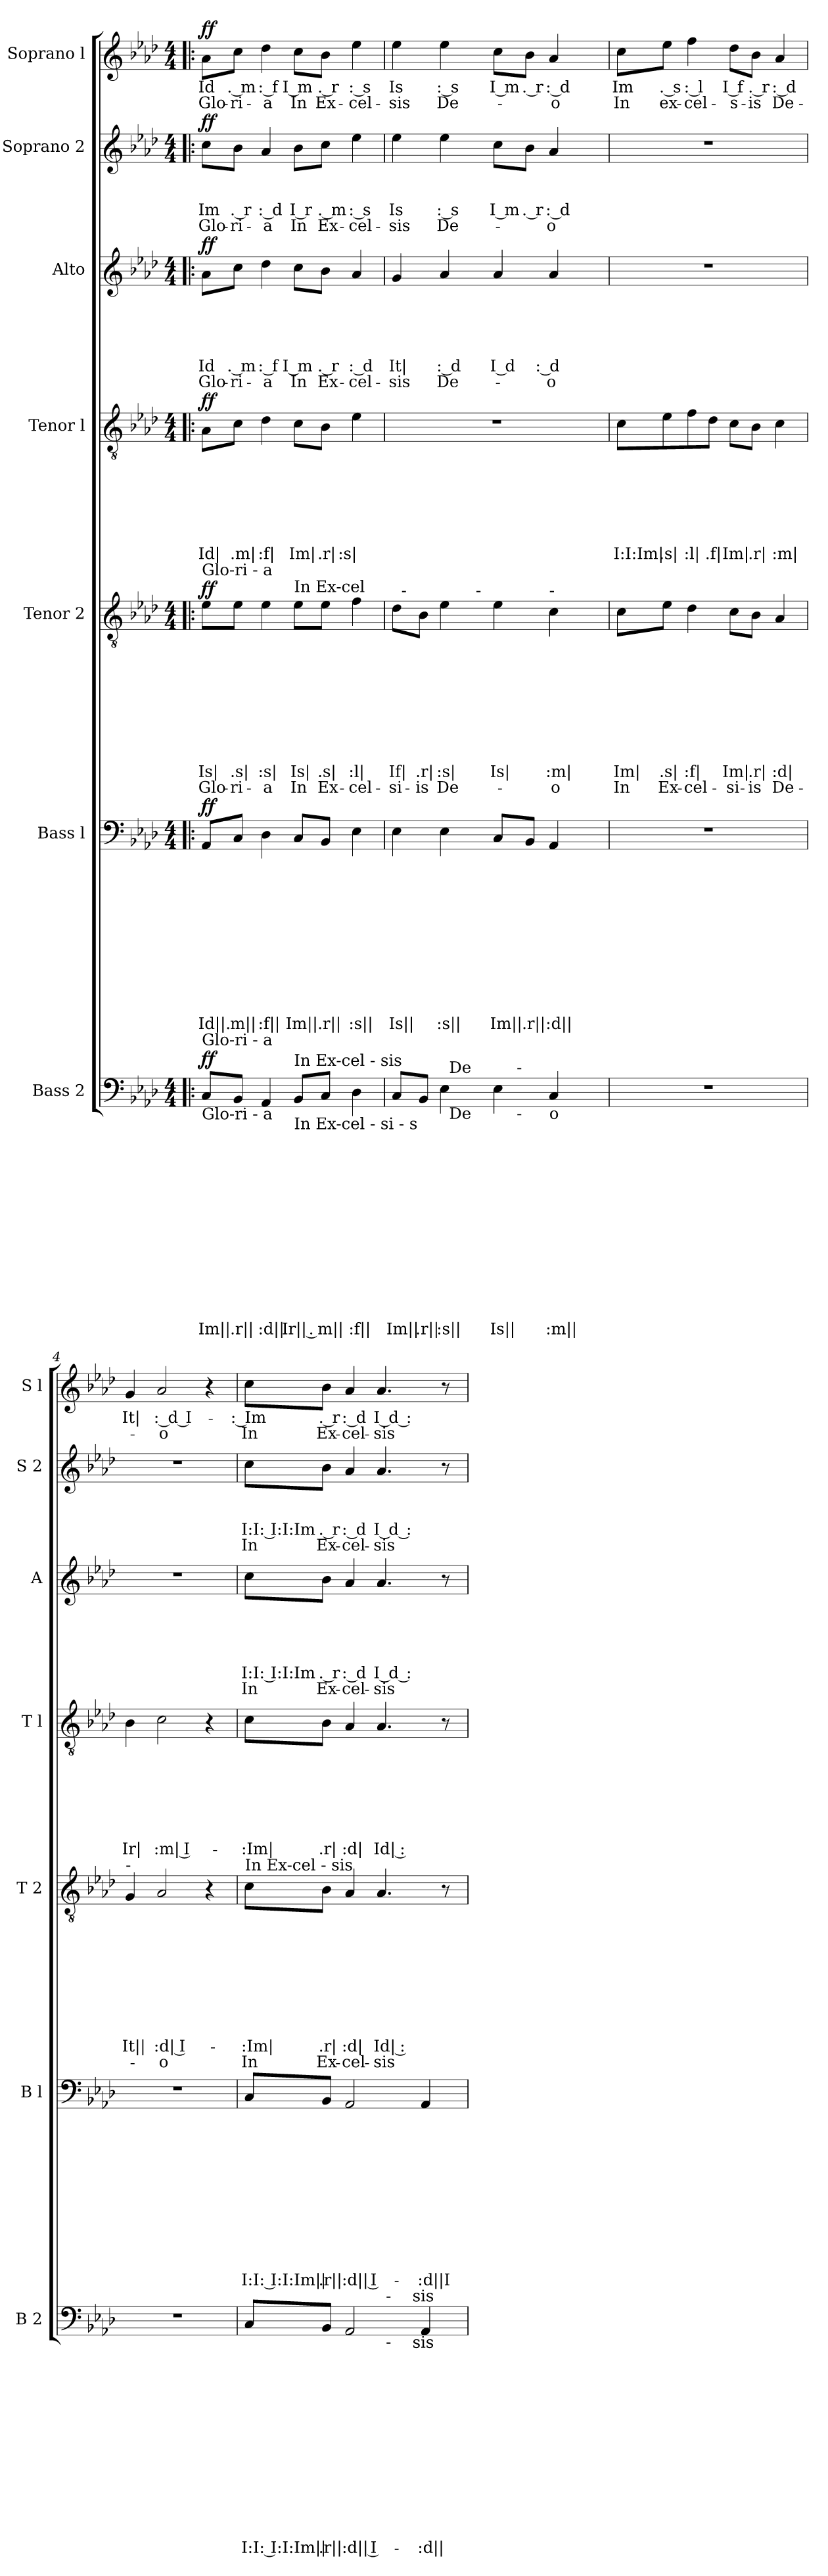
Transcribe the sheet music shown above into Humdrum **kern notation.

**kern	**text	**text	**text	**text	**text	**text	**text	**text	**text	**text	**text	**text	**text	**dynam	**kern	**text	**text	**text	**text	**text	**text	**text	**text	**text	**text	**text	**dynam	**kern	**text	**text	**text	**text	**text	**text	**text	**text	**text	**text	**dynam	**kern	**text	**text	**text	**text	**text	**text	**text	**dynam	**kern	**text	**text	**text	**text	**text	**text	**dynam	**kern	**text	**text	**text	**text	**dynam	**kern	**text	**text	**dynam
*part7	*part7	*part7	*part7	*part7	*part7	*part7	*part7	*part7	*part7	*part7	*part7	*part7	*part7	*part7	*part6	*part6	*part6	*part6	*part6	*part6	*part6	*part6	*part6	*part6	*part6	*part6	*part6	*part5	*part5	*part5	*part5	*part5	*part5	*part5	*part5	*part5	*part5	*part5	*part5	*part4	*part4	*part4	*part4	*part4	*part4	*part4	*part4	*part4	*part3	*part3	*part3	*part3	*part3	*part3	*part3	*part3	*part2	*part2	*part2	*part2	*part2	*part2	*part1	*part1	*part1	*part1
*staff7	*staff7	*staff7	*staff7	*staff7	*staff7	*staff7	*staff7	*staff7	*staff7	*staff7	*staff7	*staff7	*staff7	*staff7	*staff6	*staff6	*staff6	*staff6	*staff6	*staff6	*staff6	*staff6	*staff6	*staff6	*staff6	*staff6	*staff6	*staff5	*staff5	*staff5	*staff5	*staff5	*staff5	*staff5	*staff5	*staff5	*staff5	*staff5	*staff5	*staff4	*staff4	*staff4	*staff4	*staff4	*staff4	*staff4	*staff4	*staff4	*staff3	*staff3	*staff3	*staff3	*staff3	*staff3	*staff3	*staff3	*staff2	*staff2	*staff2	*staff2	*staff2	*staff2	*staff1	*staff1	*staff1	*staff1
*I"Bass 2	*	*	*	*	*	*	*	*	*	*	*	*	*	*	*I"Bass l	*	*	*	*	*	*	*	*	*	*	*	*	*I"Tenor 2	*	*	*	*	*	*	*	*	*	*	*	*I"Tenor l	*	*	*	*	*	*	*	*	*I"Alto	*	*	*	*	*	*	*	*I"Soprano 2	*	*	*	*	*	*I"Soprano l	*	*	*
*I'B 2	*	*	*	*	*	*	*	*	*	*	*	*	*	*	*I'B l	*	*	*	*	*	*	*	*	*	*	*	*	*I'T 2	*	*	*	*	*	*	*	*	*	*	*	*I'T l	*	*	*	*	*	*	*	*	*I'A	*	*	*	*	*	*	*	*I'S 2	*	*	*	*	*	*I'S l	*	*	*
*clefF4	*	*	*	*	*	*	*	*	*	*	*	*	*	*	*clefF4	*	*	*	*	*	*	*	*	*	*	*	*	*clefGv2	*	*	*	*	*	*	*	*	*	*	*	*clefGv2	*	*	*	*	*	*	*	*	*clefG2	*	*	*	*	*	*	*	*clefG2	*	*	*	*	*	*clefG2	*	*	*
*k[b-e-a-d-]	*	*	*	*	*	*	*	*	*	*	*	*	*	*	*k[b-e-a-d-]	*	*	*	*	*	*	*	*	*	*	*	*	*k[b-e-a-d-]	*	*	*	*	*	*	*	*	*	*	*	*k[b-e-a-d-]	*	*	*	*	*	*	*	*	*k[b-e-a-d-]	*	*	*	*	*	*	*	*k[b-e-a-d-]	*	*	*	*	*	*k[b-e-a-d-]	*	*	*
*A-:	*	*	*	*	*	*	*	*	*	*	*	*	*	*	*A-:	*	*	*	*	*	*	*	*	*	*	*	*	*A-:	*	*	*	*	*	*	*	*	*	*	*	*A-:	*	*	*	*	*	*	*	*	*A-:	*	*	*	*	*	*	*	*A-:	*	*	*	*	*	*A-:	*	*	*
*M4/4	*	*	*	*	*	*	*	*	*	*	*	*	*	*	*M4/4	*	*	*	*	*	*	*	*	*	*	*	*	*M4/4	*	*	*	*	*	*	*	*	*	*	*	*M4/4	*	*	*	*	*	*	*	*	*M4/4	*	*	*	*	*	*	*	*M4/4	*	*	*	*	*	*M4/4	*	*	*
=1!|:	=1!|:	=1!|:	=1!|:	=1!|:	=1!|:	=1!|:	=1!|:	=1!|:	=1!|:	=1!|:	=1!|:	=1!|:	=1!|:	=1!|:	=1!|:	=1!|:	=1!|:	=1!|:	=1!|:	=1!|:	=1!|:	=1!|:	=1!|:	=1!|:	=1!|:	=1!|:	=1!|:	=1!|:	=1!|:	=1!|:	=1!|:	=1!|:	=1!|:	=1!|:	=1!|:	=1!|:	=1!|:	=1!|:	=1!|:	=1!|:	=1!|:	=1!|:	=1!|:	=1!|:	=1!|:	=1!|:	=1!|:	=1!|:	=1!|:	=1!|:	=1!|:	=1!|:	=1!|:	=1!|:	=1!|:	=1!|:	=1!|:	=1!|:	=1!|:	=1!|:	=1!|:	=1!|:	=1!|:	=1!|:	=1!|:	=1!|:
!	!	!	!	!	!	!	!	!	!	!	!	!	!	!	!	!	!	!	!	!	!	!	!	!	!	!	!	!LO:TX:a:t=Glo-ri - a	!	!	!	!	!	!	!	!	!	!	!	!	!	!	!	!	!	!	!	!	!	!	!	!	!	!	!	!	!	!	!	!	!	!	!	!	!	!
!LO:TX:b:t=Glo-ri - a	!	!	!	!	!	!	!	!	!	!	!	!	!	!	!	!	!	!	!	!	!	!	!	!	!	!	!	!	!	!	!	!	!	!	!	!	!	!	!	!	!	!	!	!	!	!	!	!	!	!	!	!	!	!	!	!	!	!	!	!	!	!	!	!	!	!
!LO:TX:a:t=Glo-ri - a	!	!	!	!	!	!	!	!	!	!	!	!	!	!	!	!	!	!	!	!	!	!	!	!	!	!	!	!	!	!	!	!	!	!	!	!	!	!	!	!	!	!	!	!	!	!	!	!	!	!	!	!	!	!	!	!	!	!	!	!	!	!	!	!	!	!
!	!	!	!	!	!	!	!	!	!	!	!	!	!LO:LY:b:rj	!LO:DY:a	!	!	!	!	!	!	!	!	!	!	!	!LO:LY:b:rj	!LO:DY:a	!	!	!	!	!	!	!	!	!	!LO:LY:b:rj	!LO:LY:b:rj	!LO:DY:a	!	!	!	!	!	!	!	!LO:LY:b:rj	!LO:DY:a	!	!	!	!	!	!LO:LY:b:rj	!LO:LY:b:rj	!LO:DY:a	!	!	!	!LO:LY:b:rj	!LO:LY:b:rj	!LO:DY:a	!	!LO:LY:b:rj	!LO:LY:b:rj	!LO:DY:a
8C/L	.	.	.	.	.	.	.	.	.	.	.	.	Im||	ff	8AA-/L	.	.	.	.	.	.	.	.	.	.	Id||.	ff	8e-\L	.	.	.	.	.	.	.	.	Is|	Glo-	ff	8A-\L	.	.	.	.	.	.	Id|	ff	8a-\L	.	.	.	.	Id	Glo-	ff	8cc\L	.	.	Im	Glo-	ff	8a-\L	Id	Glo-	ff
!	!	!	!	!	!	!	!	!	!	!	!	!	!LO:LY:b:rj	!	!	!	!	!	!	!	!	!	!	!	!	!LO:LY:b	!	!	!	!	!	!	!	!	!	!	!LO:LY:b:rj	!LO:LY:b:rj	!	!	!	!	!	!	!	!	!LO:LY:b:rj	!	!	!	!	!	!	!LO:LY:b:rj	!LO:LY:b:rj	!	!	!	!	!LO:LY:b:rj	!LO:LY:b:rj	!	!	!LO:LY:b:rj	!LO:LY:b:rj	!
8BB-/J	.	.	.	.	.	.	.	.	.	.	.	.	.r||	.	8C/J	.	.	.	.	.	.	.	.	.	.	m||	.	8e-\J	.	.	.	.	.	.	.	.	.s|	-ri-	.	8c\J	.	.	.	.	.	.	.m|	.	8cc\J	.	.	.	.	. m	-ri-	.	8b-\J	.	.	. r	-ri-	.	8cc\J	. m	-ri-	.
!	!	!	!	!	!	!	!	!	!	!	!	!	!LO:LY:b:rj	!	!	!	!	!	!	!	!	!	!	!	!	!LO:LY:b:rj	!	!	!	!	!	!	!	!	!	!	!LO:LY:b:rj	!LO:LY:b:rj	!	!	!	!	!	!	!	!	!LO:LY:b:rj	!	!	!	!	!	!	!LO:LY:b:rj	!LO:LY:b:rj	!	!	!	!	!LO:LY:b:rj	!LO:LY:b:rj	!	!	!LO:LY:b:rj	!LO:LY:b:rj	!
4AA-/	.	.	.	.	.	.	.	.	.	.	.	.	:d||	.	4D-\	.	.	.	.	.	.	.	.	.	.	:f||	.	4e-\	.	.	.	.	.	.	.	.	:s|	-a	.	4d-\	.	.	.	.	.	.	:f|	.	4dd-\	.	.	.	.	: f	-a	.	4a-/	.	.	: d	-a	.	4dd-\	: f	-a	.
!	!	!	!	!	!	!	!	!	!	!	!	!	!	!	!	!	!	!	!	!	!	!	!	!	!	!	!	!LO:TX:a:t=In Ex-cel	!	!	!	!	!	!	!	!	!	!	!	!	!	!	!	!	!	!	!	!	!	!	!	!	!	!	!	!	!	!	!	!	!	!	!	!	!	!
!LO:TX:b:t=In Ex-cel - si - s	!	!	!	!	!	!	!	!	!	!	!	!	!	!	!	!	!	!	!	!	!	!	!	!	!	!	!	!	!	!	!	!	!	!	!	!	!	!	!	!	!	!	!	!	!	!	!	!	!	!	!	!	!	!	!	!	!	!	!	!	!	!	!	!	!	!
!LO:TX:a:t=In Ex-cel - sis	!	!	!	!	!	!	!	!	!	!	!	!	!	!	!	!	!	!	!	!	!	!	!	!	!	!	!	!	!	!	!	!	!	!	!	!	!	!	!	!	!	!	!	!	!	!	!	!	!	!	!	!	!	!	!	!	!	!	!	!	!	!	!	!	!	!
!	!	!	!	!	!	!	!	!	!	!	!	!	!LO:LY:b:rj	!	!	!	!	!	!	!	!	!	!	!	!	!LO:LY:b:rj	!	!	!	!	!	!	!	!	!	!	!LO:LY:b:rj	!LO:LY:b:rj	!	!	!	!	!	!	!	!	!LO:LY:b:rj	!	!	!	!	!	!	!LO:LY:b:rj	!LO:LY:b:rj	!	!	!	!	!LO:LY:b:rj	!LO:LY:b:rj	!	!	!LO:LY:b:rj	!LO:LY:b:rj	!
8BB-/L	.	.	.	.	.	.	.	.	.	.	.	.	Ir|| .	.	8C/L	.	.	.	.	.	.	.	.	.	.	Im||	.	8e-\L	.	.	.	.	.	.	.	.	Is|	In	.	8c\L	.	.	.	.	.	.	Im|	.	8cc\L	.	.	.	.	I m	In	.	8b-\L	.	.	I r	In	.	8cc\L	I m	In	.
!	!	!	!	!	!	!	!	!	!	!	!	!	!LO:LY:b	!	!	!	!	!	!	!	!	!	!	!	!	!LO:LY:b:rj	!	!	!	!	!	!	!	!	!	!	!LO:LY:b:rj	!LO:LY:b:rj	!	!	!	!	!	!	!	!	!LO:LY:b:rj	!	!	!	!	!	!	!LO:LY:b:rj	!LO:LY:b:rj	!	!	!	!	!LO:LY:b:rj	!LO:LY:b:rj	!	!	!LO:LY:b:rj	!LO:LY:b:rj	!
8C/J	.	.	.	.	.	.	.	.	.	.	.	.	m||	.	8BB-/J	.	.	.	.	.	.	.	.	.	.	.r||	.	8e-\J	.	.	.	.	.	.	.	.	.s|	Ex-	.	8B-\J	.	.	.	.	.	.	.r|	.	8b-\J	.	.	.	.	. r	Ex-	.	8cc\J	.	.	. m	Ex-	.	8b-\J	. r	Ex-	.
!	!	!	!	!	!	!	!	!	!	!	!	!	!LO:LY:b:rj	!	!	!	!	!	!	!	!	!	!	!	!	!LO:LY:b:rj	!	!	!	!	!	!	!	!	!	!	!LO:LY:b:rj	!LO:LY:b:rj	!	!	!	!	!	!	!	!	!LO:LY:b:rj	!	!	!	!	!	!	!LO:LY:b:rj	!LO:LY:b:rj	!	!	!	!	!LO:LY:b:rj	!LO:LY:b:rj	!	!	!LO:LY:b:rj	!LO:LY:b:rj	!
4D-\	.	.	.	.	.	.	.	.	.	.	.	.	:f||	.	4E-\	.	.	.	.	.	.	.	.	.	.	:s||	.	4f\	.	.	.	.	.	.	.	.	:l|	-cel-	.	4e-\	.	.	.	.	.	.	:s|	.	4a-/	.	.	.	.	: d	-cel-	.	4ee-\	.	.	: s	-cel-	.	4ee-\	: s	-cel-	.
=2	=2	=2	=2	=2	=2	=2	=2	=2	=2	=2	=2	=2	=2	=2	=2	=2	=2	=2	=2	=2	=2	=2	=2	=2	=2	=2	=2	=2	=2	=2	=2	=2	=2	=2	=2	=2	=2	=2	=2	=2	=2	=2	=2	=2	=2	=2	=2	=2	=2	=2	=2	=2	=2	=2	=2	=2	=2	=2	=2	=2	=2	=2	=2	=2	=2	=2
!	!	!	!	!	!	!	!	!	!	!	!	!	!LO:LY:b:rj	!	!	!	!	!	!	!	!	!	!	!	!	!LO:LY:b:rj	!	!	!	!	!	!	!	!	!	!	!LO:LY:b:rj	!LO:LY:b:rj	!	!	!	!	!	!	!	!	!	!	!	!	!	!	!	!LO:LY:b:rj	!LO:LY:b:rj	!	!	!	!	!LO:LY:b:rj	!LO:LY:b:rj	!	!	!LO:LY:b:rj	!LO:LY:b:rj	!
*^	*	*	*	*	*	*	*	*	*	*	*	*	*	*	*	*	*	*	*	*	*	*	*	*	*	*	*	*^	*	*	*	*	*	*	*	*	*	*	*	*	*	*	*	*	*	*	*	*	*	*	*	*	*	*	*	*	*	*	*	*	*	*	*	*	*	*
*	*^	*	*	*	*	*	*	*	*	*	*	*	*	*	*	*	*	*	*	*	*	*	*	*	*	*	*	*	*	*^	*	*	*	*	*	*	*	*	*	*	*	*	*	*	*	*	*	*	*	*	*	*	*	*	*	*	*	*	*	*	*	*	*	*	*	*	*	*
8C/L	4ryy	2ryy	.	.	.	.	.	.	.	.	.	.	.	.	Im||	.	4E-\	.	.	.	.	.	.	.	.	.	.	Is||	.	8d-\L	32ryy	4ryy	.	.	.	.	.	.	.	.	If|	-si-	.	1r	.	.	.	.	.	.	.	.	4g/	.	.	.	.	It|	-sis	.	4ee-\	.	.	Is	-sis	.	4ee-\	Is	-sis	.
!	!	!	!	!	!	!	!	!	!	!	!	!	!	!	!	!	!	!	!	!	!	!	!	!	!	!	!	!	!	!	!LO:TX:a:t=-	!	!	!	!	!	!	!	!	!	!	!	!	!	!	!	!	!	!	!	!	!	!	!	!	!	!	!	!	!	!	!	!	!	!	!	!	!	!	!
.	.	.	.	.	.	.	.	.	.	.	.	.	.	.	.	.	.	.	.	.	.	.	.	.	.	.	.	.	.	.	2ryy	.	.	.	.	.	.	.	.	.	.	.	.	.	.	.	.	.	.	.	.	.	.	.	.	.	.	.	.	.	.	.	.	.	.	.	.	.	.	.
!	!	!	!	!	!	!	!	!	!	!	!	!	!	!	!LO:LY:b:rj	!	!	!	!	!	!	!	!	!	!	!	!	!	!	!	!	!	!	!	!	!	!	!	!	!	!LO:LY:b:rj	!LO:LY:b:rj	!	!	!	!	!	!	!	!	!	!	!	!	!	!	!	!	!	!	!	!	!	!	!	!	!	!	!	!
8BB-/J	.	.	.	.	.	.	.	.	.	.	.	.	.	.	.r||	.	.	.	.	.	.	.	.	.	.	.	.	.	.	8B-\J	.	.	.	.	.	.	.	.	.	.	.r|	-is	.	.	.	.	.	.	.	.	.	.	.	.	.	.	.	.	.	.	.	.	.	.	.	.	.	.	.	.
!	!	!	!	!	!	!	!	!	!	!	!	!	!	!	!LO:LY:b:rj	!	!	!	!	!	!	!	!	!	!	!	!	!LO:LY:b:rj	!	!	!	!	!	!	!	!	!	!	!	!	!LO:LY:b:rj	!LO:LY:b:rj	!	!	!	!	!	!	!	!	!	!	!	!	!	!	!	!LO:LY:b:rj	!LO:LY:b:rj	!	!	!	!	!LO:LY:b:rj	!LO:LY:b:rj	!	!	!LO:LY:b:rj	!LO:LY:b:rj	!
4E-\	32ryy	.	.	.	.	.	.	.	.	.	.	.	.	.	:s||	.	4E-\	.	.	.	.	.	.	.	.	.	.	:s||	.	4e-\	.	8ryy	.	.	.	.	.	.	.	.	:s|	De-	.	.	.	.	.	.	.	.	.	.	4a-/	.	.	.	.	: d	De-	.	4ee-\	.	.	: s	De-	.	4ee-\	: s	De-	.
!	!LO:TX:b:t=De	!	!	!	!	!	!	!	!	!	!	!	!	!	!	!	!	!	!	!	!	!	!	!	!	!	!	!	!	!	!	!	!	!	!	!	!	!	!	!	!	!	!	!	!	!	!	!	!	!	!	!	!	!	!	!	!	!	!	!	!	!	!	!	!	!	!	!	!	!
!	!LO:TX:a:t=De	!	!	!	!	!	!	!	!	!	!	!	!	!	!	!	!	!	!	!	!	!	!	!	!	!	!	!	!	!	!	!	!	!	!	!	!	!	!	!	!	!	!	!	!	!	!	!	!	!	!	!	!	!	!	!	!	!	!	!	!	!	!	!	!	!	!	!	!	!
.	2ryy	.	.	.	.	.	.	.	.	.	.	.	.	.	.	.	.	.	.	.	.	.	.	.	.	.	.	.	.	.	.	.	.	.	.	.	.	.	.	.	.	.	.	.	.	.	.	.	.	.	.	.	.	.	.	.	.	.	.	.	.	.	.	.	.	.	.	.	.	.
.	.	.	.	.	.	.	.	.	.	.	.	.	.	.	.	.	.	.	.	.	.	.	.	.	.	.	.	.	.	.	.	32ryy	.	.	.	.	.	.	.	.	.	.	.	.	.	.	.	.	.	.	.	.	.	.	.	.	.	.	.	.	.	.	.	.	.	.	.	.	.	.
!	!	!	!	!	!	!	!	!	!	!	!	!	!	!	!	!	!	!	!	!	!	!	!	!	!	!	!	!	!	!	!	!LO:TX:a:t=-	!	!	!	!	!	!	!	!	!	!	!	!	!	!	!	!	!	!	!	!	!	!	!	!	!	!	!	!	!	!	!	!	!	!	!	!	!	!
.	.	.	.	.	.	.	.	.	.	.	.	.	.	.	.	.	.	.	.	.	.	.	.	.	.	.	.	.	.	.	.	2ryy	.	.	.	.	.	.	.	.	.	.	.	.	.	.	.	.	.	.	.	.	.	.	.	.	.	.	.	.	.	.	.	.	.	.	.	.	.	.
!	!	!	!	!	!	!	!	!	!	!	!	!	!	!	!LO:LY:b:rj	!	!	!	!	!	!	!	!	!	!	!	!	!LO:LY:b:rj	!	!	!	!	!	!	!	!	!	!	!	!	!LO:LY:b:rj	!	!	!	!	!	!	!	!	!	!	!	!	!	!	!	!	!LO:LY:b:rj	!	!	!	!	!	!LO:LY:b:rj	!	!	!	!LO:LY:b:rj	!	!
4E-\	.	16.ryy	.	.	.	.	.	.	.	.	.	.	.	.	Is||	.	8C/L	.	.	.	.	.	.	.	.	.	.	Im||	.	4e-\	.	.	.	.	.	.	.	.	.	.	Is|	.	.	.	.	.	.	.	.	.	.	.	4a-/	.	.	.	.	I d	.	.	8cc\L	.	.	I m	.	.	8cc\L	I m	.	.
.	.	.	.	.	.	.	.	.	.	.	.	.	.	.	.	.	.	.	.	.	.	.	.	.	.	.	.	.	.	.	4...ryy	.	.	.	.	.	.	.	.	.	.	.	.	.	.	.	.	.	.	.	.	.	.	.	.	.	.	.	.	.	.	.	.	.	.	.	.	.	.	.
!	!	!LO:TX:b:t=-	!	!	!	!	!	!	!	!	!	!	!	!	!	!	!	!	!	!	!	!	!	!	!	!	!	!	!	!	!	!	!	!	!	!	!	!	!	!	!	!	!	!	!	!	!	!	!	!	!	!	!	!	!	!	!	!	!	!	!	!	!	!	!	!	!	!	!	!
!	!	!LO:TX:a:t=-	!	!	!	!	!	!	!	!	!	!	!	!	!	!	!	!	!	!	!	!	!	!	!	!	!	!	!	!	!	!	!	!	!	!	!	!	!	!	!	!	!	!	!	!	!	!	!	!	!	!	!	!	!	!	!	!	!	!	!	!	!	!	!	!	!	!	!	!
.	.	4ryy	.	.	.	.	.	.	.	.	.	.	.	.	.	.	.	.	.	.	.	.	.	.	.	.	.	.	.	.	.	.	.	.	.	.	.	.	.	.	.	.	.	.	.	.	.	.	.	.	.	.	.	.	.	.	.	.	.	.	.	.	.	.	.	.	.	.	.	.
!	!	!	!	!	!	!	!	!	!	!	!	!	!	!	!	!	!	!	!	!	!	!	!	!	!	!	!	!LO:LY:b:rj	!	!	!	!	!	!	!	!	!	!	!	!	!	!	!	!	!	!	!	!	!	!	!	!	!	!	!	!	!	!	!	!	!	!	!	!LO:LY:b:rj	!	!	!	!LO:LY:b:rj	!	!
.	.	.	.	.	.	.	.	.	.	.	.	.	.	.	.	.	8BB-/J	.	.	.	.	.	.	.	.	.	.	.r||	.	.	.	.	.	.	.	.	.	.	.	.	.	.	.	.	.	.	.	.	.	.	.	.	.	.	.	.	.	.	.	.	8b-\J	.	.	. r	.	.	8b-\J	. r	.	.
!	!	!	!	!	!	!	!	!	!	!	!	!	!	!	!	!	!	!	!	!	!	!	!	!	!	!	!	!	!	!LO:TX:a:t=-	!	!	!	!	!	!	!	!	!	!	!	!	!	!	!	!	!	!	!	!	!	!	!	!	!	!	!	!	!	!	!	!	!	!	!	!	!	!	!	!
!LO:TX:b:t=o	!	!	!	!	!	!	!	!	!	!	!	!	!	!	!	!	!	!	!	!	!	!	!	!	!	!	!	!	!	!	!	!	!	!	!	!	!	!	!	!	!	!	!	!	!	!	!	!	!	!	!	!	!	!	!	!	!	!	!	!	!	!	!	!	!	!	!	!	!	!
!	!	!	!	!	!	!	!	!	!	!	!	!	!	!	!LO:LY:b:rj	!	!	!	!	!	!	!	!	!	!	!	!	!LO:LY:b:rj	!	!	!	!	!	!	!	!	!	!	!	!	!LO:LY:b:rj	!LO:LY:b:rj	!	!	!	!	!	!	!	!	!	!	!	!	!	!	!	!LO:LY:b:rj	!LO:LY:b:rj	!	!	!	!	!LO:LY:b:rj	!LO:LY:b:rj	!	!	!LO:LY:b:rj	!LO:LY:b:rj	!
4C</	.	.	.	.	.	.	.	.	.	.	.	.	.	.	:m||	.	4AA-/	.	.	.	.	.	.	.	.	.	.	:d||	.	4c\	.	.	.	.	.	.	.	.	.	.	:m|	-o	.	.	.	.	.	.	.	.	.	.	4a-/	.	.	.	.	: d	-o	.	4a-/	.	.	: d	-o	.	4a-/	: d	-o	.
.	8..ryy	.	.	.	.	.	.	.	.	.	.	.	.	.	.	.	.	.	.	.	.	.	.	.	.	.	.	.	.	.	.	.	.	.	.	.	.	.	.	.	.	.	.	.	.	.	.	.	.	.	.	.	.	.	.	.	.	.	.	.	.	.	.	.	.	.	.	.	.	.
.	.	8ryy	.	.	.	.	.	.	.	.	.	.	.	.	.	.	.	.	.	.	.	.	.	.	.	.	.	.	.	.	.	.	.	.	.	.	.	.	.	.	.	.	.	.	.	.	.	.	.	.	.	.	.	.	.	.	.	.	.	.	.	.	.	.	.	.	.	.	.	.
.	.	.	.	.	.	.	.	.	.	.	.	.	.	.	.	.	.	.	.	.	.	.	.	.	.	.	.	.	.	.	.	16.ryy	.	.	.	.	.	.	.	.	.	.	.	.	.	.	.	.	.	.	.	.	.	.	.	.	.	.	.	.	.	.	.	.	.	.	.	.	.	.
.	.	32ryy	.	.	.	.	.	.	.	.	.	.	.	.	.	.	.	.	.	.	.	.	.	.	.	.	.	.	.	.	.	.	.	.	.	.	.	.	.	.	.	.	.	.	.	.	.	.	.	.	.	.	.	.	.	.	.	.	.	.	.	.	.	.	.	.	.	.	.	.
=3	=3	=3	=3	=3	=3	=3	=3	=3	=3	=3	=3	=3	=3	=3	=3	=3	=3	=3	=3	=3	=3	=3	=3	=3	=3	=3	=3	=3	=3	=3	=3	=3	=3	=3	=3	=3	=3	=3	=3	=3	=3	=3	=3	=3	=3	=3	=3	=3	=3	=3	=3	=3	=3	=3	=3	=3	=3	=3	=3	=3	=3	=3	=3	=3	=3	=3	=3	=3	=3	=3
!	!	!	!	!	!	!	!	!	!	!	!	!	!	!	!	!	!	!	!	!	!	!	!	!	!	!	!	!	!	!LO:TX:a:t=In Ex-ce- el - si - is De	!	!	!	!	!	!	!	!	!	!	!	!	!	!	!	!	!	!	!	!	!	!	!	!	!	!	!	!	!	!	!	!	!	!	!	!	!	!	!	!
!	!	!	!	!	!	!	!	!	!	!	!	!	!	!	!	!	!	!	!	!	!	!	!	!	!	!	!	!	!	!	!	!	!	!	!	!	!	!	!	!	!LO:LY:b:rj	!LO:LY:b:rj	!	!	!	!	!	!	!	!	!LO:LY:b:rj	!	!	!	!	!	!	!	!	!	!	!	!	!	!	!	!	!LO:LY:b:rj	!LO:LY:b:rj	!
*v	*v	*v	*	*	*	*	*	*	*	*	*	*	*	*	*	*	*	*	*	*	*	*	*	*	*	*	*	*	*	*v	*v	*v	*	*	*	*	*	*	*	*	*	*	*	*	*	*	*	*	*	*	*	*	*	*	*	*	*	*	*	*	*	*	*	*	*	*	*	*	*	*
1r	.	.	.	.	.	.	.	.	.	.	.	.	.	.	1r	.	.	.	.	.	.	.	.	.	.	.	.	8c\L	.	.	.	.	.	.	.	.	Im|	In	.	8c\L	.	.	.	.	.	.	I:I:Im|	.	1r	.	.	.	.	.	.	.	1r	.	.	.	.	.	8cc\L	Im	In	.
!	!	!	!	!	!	!	!	!	!	!	!	!	!	!	!	!	!	!	!	!	!	!	!	!	!	!	!	!	!	!	!	!	!	!	!	!	!LO:LY:b:rj	!LO:LY:b:rj	!	!	!	!	!	!	!	!	!LO:LY:b:rj	!	!	!	!	!	!	!	!	!	!	!	!	!	!	!	!	!LO:LY:b:rj	!LO:LY:b:rj	!
.	.	.	.	.	.	.	.	.	.	.	.	.	.	.	.	.	.	.	.	.	.	.	.	.	.	.	.	8e-\J	.	.	.	.	.	.	.	.	.s|	Ex-	.	8e-\	.	.	.	.	.	.	.s|	.	.	.	.	.	.	.	.	.	.	.	.	.	.	.	8ee-\J	. s	ex-	.
!	!	!	!	!	!	!	!	!	!	!	!	!	!	!	!	!	!	!	!	!	!	!	!	!	!	!	!	!	!	!	!	!	!	!	!	!	!LO:LY:b:rj	!LO:LY:b:rj	!	!	!	!	!	!	!	!	!LO:LY:b:rj	!	!	!	!	!	!	!	!	!	!	!	!	!	!	!	!	!LO:LY:b:rj	!LO:LY:b:rj	!
.	.	.	.	.	.	.	.	.	.	.	.	.	.	.	.	.	.	.	.	.	.	.	.	.	.	.	.	4d-\	.	.	.	.	.	.	.	.	:f|	-cel-	.	8f\	.	.	.	.	.	.	:l|	.	.	.	.	.	.	.	.	.	.	.	.	.	.	.	4ff\	: l	-cel-	.
!	!	!	!	!	!	!	!	!	!	!	!	!	!	!	!	!	!	!	!	!	!	!	!	!	!	!	!	!	!	!	!	!	!	!	!	!	!	!	!	!	!	!	!	!	!	!	!LO:LY:b:rj	!	!	!	!	!	!	!	!	!	!	!	!	!	!	!	!	!	!	!
.	.	.	.	.	.	.	.	.	.	.	.	.	.	.	.	.	.	.	.	.	.	.	.	.	.	.	.	.	.	.	.	.	.	.	.	.	.	.	.	8d-\J	.	.	.	.	.	.	.f|	.	.	.	.	.	.	.	.	.	.	.	.	.	.	.	.	.	.	.
!	!	!	!	!	!	!	!	!	!	!	!	!	!	!	!	!	!	!	!	!	!	!	!	!	!	!	!	!	!	!	!	!	!	!	!	!	!LO:LY:b:rj	!LO:LY:b:rj	!	!	!	!	!	!	!	!	!LO:LY:b:rj	!	!	!	!	!	!	!	!	!	!	!	!	!	!	!	!	!LO:LY:b:rj	!LO:LY:b:rj	!
.	.	.	.	.	.	.	.	.	.	.	.	.	.	.	.	.	.	.	.	.	.	.	.	.	.	.	.	8c\L	.	.	.	.	.	.	.	.	Im|	-si-	.	8c\L	.	.	.	.	.	.	Im|	.	.	.	.	.	.	.	.	.	.	.	.	.	.	.	8dd-\L	I f	-s-	.
!	!	!	!	!	!	!	!	!	!	!	!	!	!	!	!	!	!	!	!	!	!	!	!	!	!	!	!	!	!	!	!	!	!	!	!	!	!LO:LY:b:rj	!LO:LY:b:rj	!	!	!	!	!	!	!	!	!LO:LY:b:rj	!	!	!	!	!	!	!	!	!	!	!	!	!	!	!	!	!LO:LY:b:rj	!LO:LY:b:rj	!
.	.	.	.	.	.	.	.	.	.	.	.	.	.	.	.	.	.	.	.	.	.	.	.	.	.	.	.	8B-\J	.	.	.	.	.	.	.	.	.r|	-is	.	8B-\J	.	.	.	.	.	.	.r|	.	.	.	.	.	.	.	.	.	.	.	.	.	.	.	8b-\J	. r	-is	.
!	!	!	!	!	!	!	!	!	!	!	!	!	!	!	!	!	!	!	!	!	!	!	!	!	!	!	!	!	!	!	!	!	!	!	!	!	!LO:LY:b:rj	!LO:LY:b:rj	!	!	!	!	!	!	!	!	!LO:LY:b:rj	!	!	!	!	!	!	!	!	!	!	!	!	!	!	!	!	!LO:LY:b:rj	!LO:LY:b:rj	!
.	.	.	.	.	.	.	.	.	.	.	.	.	.	.	.	.	.	.	.	.	.	.	.	.	.	.	.	4A-/	.	.	.	.	.	.	.	.	:d|	De-	.	4c\	.	.	.	.	.	.	:m|	.	.	.	.	.	.	.	.	.	.	.	.	.	.	.	4a-/	: d	De-	.
=4	=4	=4	=4	=4	=4	=4	=4	=4	=4	=4	=4	=4	=4	=4	=4	=4	=4	=4	=4	=4	=4	=4	=4	=4	=4	=4	=4	=4	=4	=4	=4	=4	=4	=4	=4	=4	=4	=4	=4	=4	=4	=4	=4	=4	=4	=4	=4	=4	=4	=4	=4	=4	=4	=4	=4	=4	=4	=4	=4	=4	=4	=4	=4	=4	=4	=4
!	!	!	!	!	!	!	!	!	!	!	!	!	!	!	!	!	!	!	!	!	!	!	!	!	!	!	!	!LO:TX:a:t=-	!	!	!	!	!	!	!	!	!	!	!	!	!	!	!	!	!	!	!	!	!	!	!	!	!	!	!	!	!	!	!	!	!	!	!	!	!	!
!	!	!	!	!	!	!	!	!	!	!	!	!	!	!	!	!	!	!	!	!	!	!	!	!	!	!	!	!	!	!	!	!	!	!	!	!	!LO:LY:b:rj	!	!	!	!	!	!	!	!	!	!LO:LY:b:rj	!	!	!	!	!	!	!	!	!	!	!	!	!	!	!	!	!LO:LY:b:rj	!	!
1r	.	.	.	.	.	.	.	.	.	.	.	.	.	.	1r	.	.	.	.	.	.	.	.	.	.	.	.	4G/	.	.	.	.	.	.	.	.	It||	.	.	4B-\	.	.	.	.	.	.	Ir|	.	1r	.	.	.	.	.	.	.	1r	.	.	.	.	.	4g/	It|	.	.
!	!	!	!	!	!	!	!	!	!	!	!	!	!	!	!	!	!	!	!	!	!	!	!	!	!	!	!	!	!	!	!	!	!	!	!	!	!LO:LY:b:rj	!LO:LY:b:rj	!	!	!	!	!	!	!	!	!LO:LY:b:rj	!	!	!	!	!	!	!	!	!	!	!	!	!	!	!	!	!LO:LY:b:rj	!LO:LY:b:rj	!
.	.	.	.	.	.	.	.	.	.	.	.	.	.	.	.	.	.	.	.	.	.	.	.	.	.	.	.	2A-</	.	.	.	.	.	.	.	.	:d| I-	-o	.	2c\	.	.	.	.	.	.	:m| I-	.	.	.	.	.	.	.	.	.	.	.	.	.	.	.	2a-/	: d I-	-o	.
.	.	.	.	.	.	.	.	.	.	.	.	.	.	.	.	.	.	.	.	.	.	.	.	.	.	.	.	4r	.	.	.	.	.	.	.	.	.	.	.	4r	.	.	.	.	.	.	.	.	.	.	.	.	.	.	.	.	.	.	.	.	.	.	4r	.	.	.
=5	=5	=5	=5	=5	=5	=5	=5	=5	=5	=5	=5	=5	=5	=5	=5	=5	=5	=5	=5	=5	=5	=5	=5	=5	=5	=5	=5	=5	=5	=5	=5	=5	=5	=5	=5	=5	=5	=5	=5	=5	=5	=5	=5	=5	=5	=5	=5	=5	=5	=5	=5	=5	=5	=5	=5	=5	=5	=5	=5	=5	=5	=5	=5	=5	=5	=5
!	!	!	!	!	!	!	!	!	!	!	!	!	!	!	!	!	!	!	!	!	!	!	!	!	!	!	!	!LO:TX:a:t=In Ex-cel - sis	!	!	!	!	!	!	!	!	!	!	!	!	!	!	!	!	!	!	!	!	!	!	!	!	!	!	!	!	!	!	!	!	!	!	!	!	!	!
!LO:TX:b:t=In Ex-cel	!	!	!	!	!	!	!	!	!	!	!	!	!	!	!	!	!	!	!	!	!	!	!	!	!	!	!	!	!	!	!	!	!	!	!	!	!	!	!	!	!	!	!	!	!	!	!	!	!	!	!	!	!	!	!	!	!	!	!	!	!	!	!	!	!	!
!LO:TX:a:t=In Ex-cel	!	!	!	!	!	!	!	!	!	!	!	!	!	!	!	!	!	!	!	!	!	!	!	!	!	!	!	!	!	!	!	!	!	!	!	!	!	!	!	!	!	!	!	!	!	!	!	!	!	!	!	!	!	!	!	!	!	!	!	!	!	!	!	!	!	!
!	!	!	!	!	!	!	!	!	!	!	!	!	!LO:LY:b:rj	!	!	!	!	!	!	!	!	!	!	!	!	!LO:LY:b:rj	!	!	!	!	!	!	!	!	!	!	!LO:LY:b:rj	!LO:LY:b:rj	!	!	!	!	!	!	!	!	!LO:LY:b:rj	!	!	!	!	!	!	!LO:LY:b:rj	!LO:LY:b:rj	!	!	!	!	!LO:LY:b:rj	!LO:LY:b:rj	!	!	!LO:LY:b:rj	!LO:LY:b:rj	!
*^	*	*	*	*	*	*	*	*	*	*	*	*	*	*	*	*	*	*	*	*	*	*	*	*	*	*	*	*	*	*	*	*	*	*	*	*	*	*	*	*	*	*	*	*	*	*	*	*	*	*	*	*	*	*	*	*	*	*	*	*	*	*	*	*	*	*
*	*^	*	*	*	*	*	*	*	*	*	*	*	*	*	*	*	*	*	*	*	*	*	*	*	*	*	*	*	*	*	*	*	*	*	*	*	*	*	*	*	*	*	*	*	*	*	*	*	*	*	*	*	*	*	*	*	*	*	*	*	*	*	*	*	*	*	*
8C/L	2ryy	2ryy	.	.	.	.	.	.	.	.	.	.	.	.	I:I: I:I:Im||	.	8C/L	.	.	.	.	.	.	.	.	.	.	I:I: I:I:Im||	.	8c\L	.	.	.	.	.	.	.	.	-:Im|	In	.	8c\L	.	.	.	.	.	.	-:Im|	.	8cc\L	.	.	.	.	I:I: I:I:Im	In	.	8cc\L	.	.	I:I: I:I:Im	In	.	8cc\L	-: Im	In	.
!	!	!	!	!	!	!	!	!	!	!	!	!	!	!	!LO:LY:b:rj	!	!	!	!	!	!	!	!	!	!	!	!	!LO:LY:b:rj	!	!	!	!	!	!	!	!	!	!	!LO:LY:b:rj	!LO:LY:b:rj	!	!	!	!	!	!	!	!	!LO:LY:b:rj	!	!	!	!	!	!	!LO:LY:b:rj	!LO:LY:b:rj	!	!	!	!	!LO:LY:b:rj	!LO:LY:b:rj	!	!	!LO:LY:b:rj	!LO:LY:b:rj	!
8BB-/J	.	.	.	.	.	.	.	.	.	.	.	.	.	.	.r||	.	8BB-/J	.	.	.	.	.	.	.	.	.	.	.r||	.	8B-\J	.	.	.	.	.	.	.	.	.r|	Ex-	.	8B-\J	.	.	.	.	.	.	.r|	.	8b-\J	.	.	.	.	. r	Ex-	.	8b-\J	.	.	. r	Ex-	.	8b-\J	. r	Ex-	.
!	!	!	!	!	!	!	!	!	!	!	!	!	!	!	!LO:LY:b:rj	!	!	!	!	!	!	!	!	!	!	!	!	!LO:LY:b:rj	!	!	!	!	!	!	!	!	!	!	!LO:LY:b:rj	!LO:LY:b:rj	!	!	!	!	!	!	!	!	!LO:LY:b:rj	!	!	!	!	!	!	!LO:LY:b:rj	!LO:LY:b:rj	!	!	!	!	!LO:LY:b:rj	!LO:LY:b:rj	!	!	!LO:LY:b:rj	!LO:LY:b:rj	!
2AA-/	.	.	.	.	.	.	.	.	.	.	.	.	.	.	:d|| I-	.	2AA-/	.	.	.	.	.	.	.	.	.	.	:d|| I-	.	4A-/	.	.	.	.	.	.	.	.	:d|	-cel-	.	4A-/	.	.	.	.	.	.	:d|	.	4a-/	.	.	.	.	: d	-cel-	.	4a-/	.	.	: d	-cel-	.	4a-/	: d	-cel-	.
!	!	!	!	!	!	!	!	!	!	!	!	!	!	!	!	!	!	!	!	!	!	!	!	!	!	!	!	!	!	!	!	!	!	!	!	!	!	!	!LO:LY:b:rj	!LO:LY:b:rj	!	!	!	!	!	!	!	!	!LO:LY:b:rj	!	!	!	!	!	!	!LO:LY:b:rj	!LO:LY:b:rj	!	!	!	!	!LO:LY:b:rj	!LO:LY:b:rj	!	!	!LO:LY:b:rj	!LO:LY:b:rj	!
.	32ryy	8..ryy	.	.	.	.	.	.	.	.	.	.	.	.	.	.	.	.	.	.	.	.	.	.	.	.	.	.	.	4.A-/	.	.	.	.	.	.	.	.	Id| :-	-sis	.	4.A-/	.	.	.	.	.	.	Id| :-	.	4.a-/	.	.	.	.	I d :-	-sis	.	4.a-/	.	.	I d :-	-sis	.	4.a-/	I d :-	-sis	.
!	!LO:TX:b:t=-	!	!	!	!	!	!	!	!	!	!	!	!	!	!	!	!	!	!	!	!	!	!	!	!	!	!	!	!	!	!	!	!	!	!	!	!	!	!	!	!	!	!	!	!	!	!	!	!	!	!	!	!	!	!	!	!	!	!	!	!	!	!	!	!	!	!	!
!	!LO:TX:a:t=-	!	!	!	!	!	!	!	!	!	!	!	!	!	!	!	!	!	!	!	!	!	!	!	!	!	!	!	!	!	!	!	!	!	!	!	!	!	!	!	!	!	!	!	!	!	!	!	!	!	!	!	!	!	!	!	!	!	!	!	!	!	!	!	!	!	!	!
.	4...ryy	.	.	.	.	.	.	.	.	.	.	.	.	.	.	.	.	.	.	.	.	.	.	.	.	.	.	.	.	.	.	.	.	.	.	.	.	.	.	.	.	.	.	.	.	.	.	.	.	.	.	.	.	.	.	.	.	.	.	.	.	.	.	.	.	.	.	.
!	!	!LO:TX:b:t=sis	!	!	!	!	!	!	!	!	!	!	!	!	!	!	!	!	!	!	!	!	!	!	!	!	!	!	!	!	!	!	!	!	!	!	!	!	!	!	!	!	!	!	!	!	!	!	!	!	!	!	!	!	!	!	!	!	!	!	!	!	!	!	!	!	!	!
!	!	!LO:TX:a:t=sis	!	!	!	!	!	!	!	!	!	!	!	!	!	!	!	!	!	!	!	!	!	!	!	!	!	!	!	!	!	!	!	!	!	!	!	!	!	!	!	!	!	!	!	!	!	!	!	!	!	!	!	!	!	!	!	!	!	!	!	!	!	!	!	!	!	!
.	.	4ryy	.	.	.	.	.	.	.	.	.	.	.	.	.	.	.	.	.	.	.	.	.	.	.	.	.	.	.	.	.	.	.	.	.	.	.	.	.	.	.	.	.	.	.	.	.	.	.	.	.	.	.	.	.	.	.	.	.	.	.	.	.	.	.	.	.	.
!	!	!	!	!	!	!	!	!	!	!	!	!	!	!	!LO:LY:b:rj	!	!	!	!	!	!	!	!	!	!	!	!	!LO:LY:b:rj	!	!	!	!	!	!	!	!	!	!	!	!	!	!	!	!	!	!	!	!	!	!	!	!	!	!	!	!	!	!	!	!	!	!	!	!	!	!	!	!
4AA-/	.	.	.	.	.	.	.	.	.	.	.	.	.	.	-:d||	.	4AA-/	.	.	.	.	.	.	.	.	.	.	-:d||I	.	.	.	.	.	.	.	.	.	.	.	.	.	.	.	.	.	.	.	.	.	.	.	.	.	.	.	.	.	.	.	.	.	.	.	.	.	.	.	.
.	.	.	.	.	.	.	.	.	.	.	.	.	.	.	.	.	.	.	.	.	.	.	.	.	.	.	.	.	.	8r	.	.	.	.	.	.	.	.	.	.	.	8r	.	.	.	.	.	.	.	.	8r	.	.	.	.	.	.	.	8r	.	.	.	.	.	8r	.	.	.
.	.	32ryy	.	.	.	.	.	.	.	.	.	.	.	.	.	.	.	.	.	.	.	.	.	.	.	.	.	.	.	.	.	.	.	.	.	.	.	.	.	.	.	.	.	.	.	.	.	.	.	.	.	.	.	.	.	.	.	.	.	.	.	.	.	.	.	.	.	.
*v	*v	*v	*	*	*	*	*	*	*	*	*	*	*	*	*	*	*	*	*	*	*	*	*	*	*	*	*	*	*	*	*	*	*	*	*	*	*	*	*	*	*	*	*	*	*	*	*	*	*	*	*	*	*	*	*	*	*	*	*	*	*	*	*	*	*	*	*	*
=	=	=	=	=	=	=	=	=	=	=	=	=	=	=	=	=	=	=	=	=	=	=	=	=	=	=	=	=	=	=	=	=	=	=	=	=	=	=	=	=	=	=	=	=	=	=	=	=	=	=	=	=	=	=	=	=	=	=	=	=	=	=	=	=	=	=
*-	*-	*-	*-	*-	*-	*-	*-	*-	*-	*-	*-	*-	*-	*-	*-	*-	*-	*-	*-	*-	*-	*-	*-	*-	*-	*-	*-	*-	*-	*-	*-	*-	*-	*-	*-	*-	*-	*-	*-	*-	*-	*-	*-	*-	*-	*-	*-	*-	*-	*-	*-	*-	*-	*-	*-	*-	*-	*-	*-	*-	*-	*-	*-	*-	*-	*-
